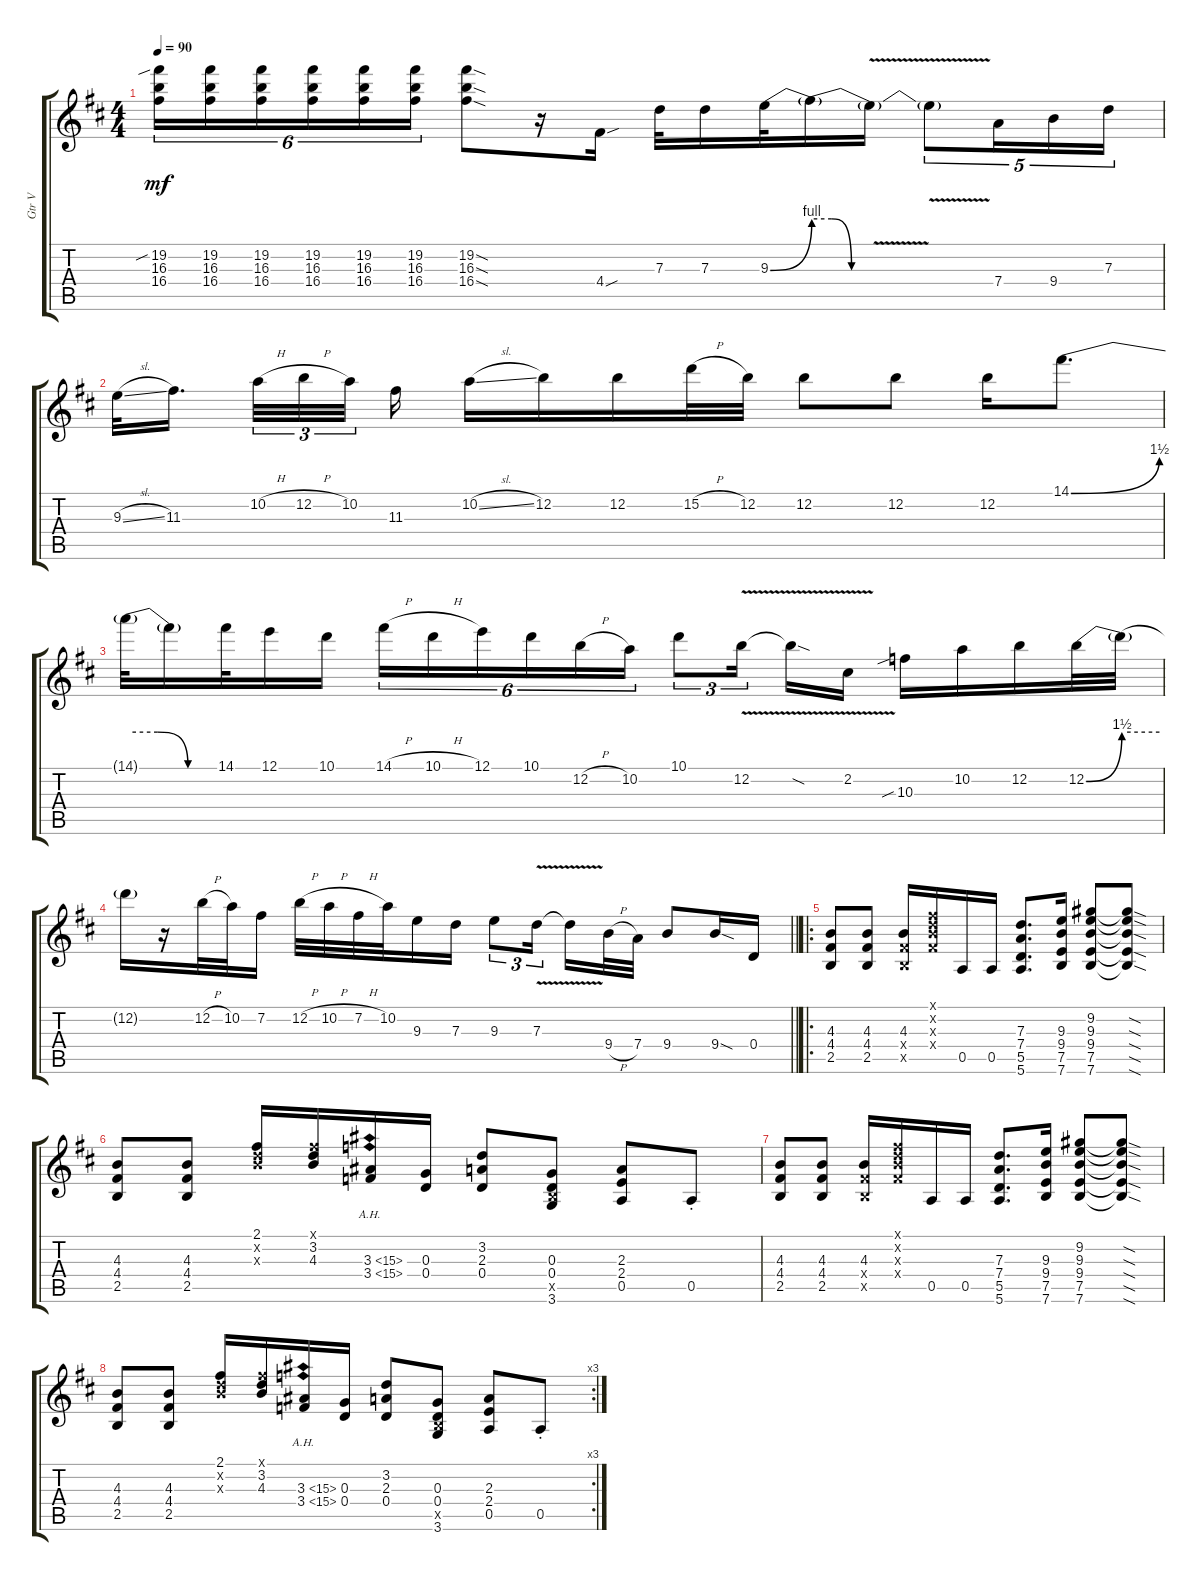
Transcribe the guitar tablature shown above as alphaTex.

\track ("Gtr V" "Gtr V") {instrument overdrivenguitar}
\staff {score tabs}
\tuning (E4 B3 G3 D3 A2 E2) {hide}
\ts (4 4)
\tempo 90
\clef g2
\ks d
(19.2{sib} 16.3 16.4).16{tu (6 4) dy mf} (19.2 16.3 16.4).16{tu (6 4)} (19.2 16.3 16.4).16{tu (6 4)} (19.2 16.3 16.4).16{tu (6 4)} (19.2 16.3 16.4).16{tu (6 4)} (19.2 16.3 16.4).16{tu (6 4)} (19.2{sod} 16.3{sod} 16.4{sod}).8 r.16 4.4{sou}.16 7.3.32 7.3.16 9.3{be (bend 0 0 60 4)}.32 9.3{be (custom 0 4 20 4 40 0 60 0) t}.16 9.3{v t}.16 9.3{v t}.8{tu (5 4)} 7.4.16{tu (5 4)} 9.4.16{tu (5 4)} 7.3.16{tu (5 4)} |
9.3{sl}.32 11.3.16{d} 10.2{h}.32{tu (3 2)} 12.2{h}.32{tu (3 2)} 10.2.32{tu (3 2)} 11.3.16 10.2{sl}.16 12.2.16 12.2.16 15.2{h}.32 12.2.32 12.2.8 12.2.8 12.2.16 14.1{be (bend 0 0 60 6)}.8{d} |
14.1{be (custom 0 6 20 6 40 0 60 0) t}.32 14.1{t}.16 14.1.32 12.1.16 10.1.16 14.1{h}.16{tu (6 4)} 10.1{h}.16{tu (6 4)} 12.1.16{tu (6 4)} 10.1.16{tu (6 4)} 12.2{h}.16{tu (6 4)} 10.2.16{tu (6 4)} 10.1.8{tu (3 2)} 12.2{v}.16{tu (3 2)} 12.2{v sod t}.16 2.2{v}.16 10.3{sib}.16 10.2.16 12.2.16 12.2{be (bend 0 0 60 6)}.32 12.2{be (hold 0 6 60 6) t}.32 |
\barLineRight lightlight
12.2{t}.16 r.16 12.2{h}.32 10.2.32 7.2.16 12.2{h}.32 10.2{h}.32 7.2{h}.32 10.2.32 9.3.16 7.3.16 9.3.8{tu (3 2)} 7.3{v}.16{tu (3 2)} 7.3{v t}.16 9.4{h}.32 7.4.32 9.4.8 9.4{sod}.16 0.4.16 |
\ro
(4.3 4.4 2.5).8 (4.3 4.4 2.5).8 (4.3 4.4{x} 2.5{x}).16 (2.1{x} 3.2{x} 4.3{x} 4.4{x}).16 0.5.16 0.5.16 (7.3 7.4 5.5 5.6).8{d} (9.3 9.4 7.5 7.6).16 (9.2 9.3 9.4 7.5 7.6).8 (9.2{sod t} 9.3{sod t} 9.4{sod t} 7.5{sod t} 7.6{sod t}).8 |
(4.3 4.4 2.5).8 (4.3 4.4 2.5).8 (2.1 3.2{x} 4.3{x}).16 (2.1{x} 3.2 4.3).16 (3.3{ah 12} 3.4{ah 12}).16 (0.3 0.4).16 (3.2 2.3 0.4).8 (0.3 0.4 2.5{x} 3.6).8 (2.3 2.4 0.5).8 0.5{st}.8 |
(4.3 4.4 2.5).8 (4.3 4.4 2.5).8 (4.3 4.4{x} 2.5{x}).16 (2.1{x} 3.2{x} 4.3{x} 4.4{x}).16 0.5.16 0.5.16 (7.3 7.4 5.5 5.6).8{d} (9.3 9.4 7.5 7.6).16 (9.2 9.3 9.4 7.5 7.6).8 (9.2{sod t} 9.3{sod t} 9.4{sod t} 7.5{sod t} 7.6{sod t}).8 |
\rc 3
(4.3 4.4 2.5).8 (4.3 4.4 2.5).8 (2.1 3.2{x} 4.3{x}).16 (2.1{x} 3.2 4.3).16 (3.3{ah 12} 3.4{ah 12}).16 (0.3 0.4).16 (3.2 2.3 0.4).8 (0.3 0.4 2.5{x} 3.6).8 (2.3 2.4 0.5).8 0.5{st}.8
